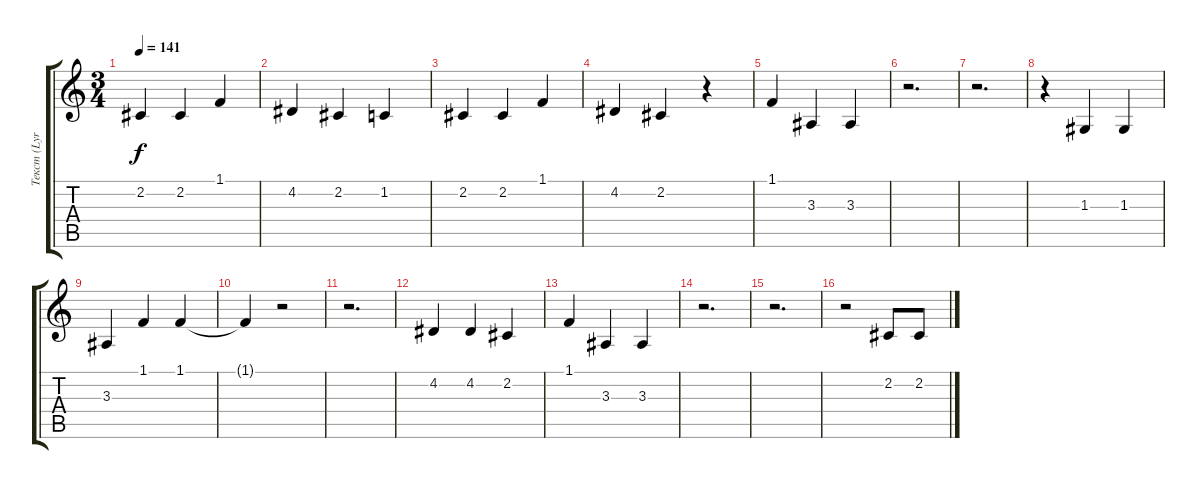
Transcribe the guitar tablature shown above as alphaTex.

\track ("Текст (Lyrics)" "Текст (Lyr") {instrument tenorsax}
\staff {score tabs}
\tuning (E4 B3 G3 D3 A2 E2) {hide}
\ts (3 4)
\tempo 141
\clef g2
\ks c
2.2.4{dy f} 2.2.4 1.1.4 |
4.2.4 2.2.4 1.2.4 |
2.2.4 2.2.4 1.1.4 |
4.2.4 2.2.4 r.4 |
1.1.4 3.3.4 3.3.4 |
r.2{d} |
r.2{d} |
r.4 1.3.4 1.3.4 |
3.3.4 1.1.4 1.1.4 |
1.1{t}.4 r.2 |
r.2{d} |
4.2.4 4.2.4 2.2.4 |
1.1.4 3.3.4 3.3.4 |
r.2{d} |
r.2{d} |
r.2 2.2.8 2.2.8
